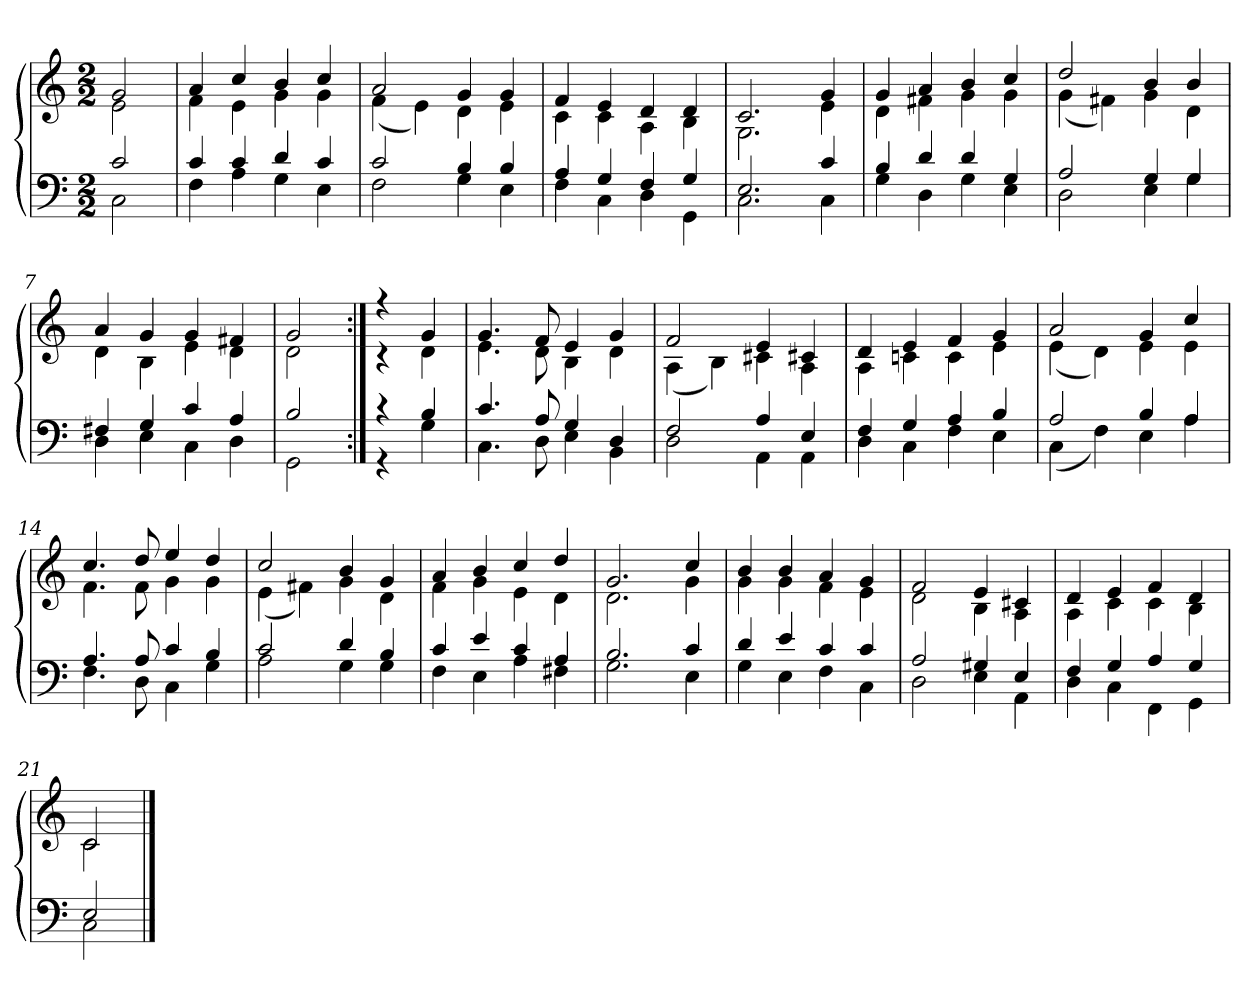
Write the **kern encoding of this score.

**kern	**kern
*part1	*part1
*staff2	*staff1
*clefF4	*clefG2
*k[]	*k[]
*C:	*C:
*M2/2	*M2/2
=	=
*^	*^
2c	2C	2g	2e
=1	=1	=1	=1
4c	4F	4a	4f
4c	4A	4cc	4e
4d	4G	4b	4g
4c	4E	4cc	4g
=2	=2	=2	=2
2c	2F	2a	(4f
.	.	.	4e)
4B	4G	4g	4d
4B	4E	4g	4e
=3	=3	=3	=3
4A	4F	4f	4c
4G	4C	4e	4c
4F	4D	4d	4A
4G	4GG	4d	4B
=4	=4	=4	=4
2.E	2.C	2.c	2.G
4c	4C	4g	4e
=5	=5	=5	=5
4B	4G	4g	4d
4d	4D	4a	4f#X
4d	4G	4b	4g
4G	4E	4cc	4g
=6	=6	=6	=6
2A	2D	2dd	(4g
.	.	.	4f#X)
4G	4E	4b	4g
4G	4G	4b	4d
=7	=7	=7	=7
4F#X	4D	4a	4d
4G	4E	4g	4B
4c	4C	4g	4e
4A	4D	4f#X	4d
=8	=8	=8	=8
2B	2GG	2g	2d
=9:|!	=9:|!	=9:|!	=9:|!
4r	4r	4r	4r
4B	4G	4g	4d
=10	=10	=10	=10
4.c	4.C	4.g	4.e
8A	8D	8f	8d
4G	4E	4e	4B
4D	4BB	4g	4d
=11	=11	=11	=11
2F	2D	2f	(4A
.	.	.	4B)
4A	4AA	4e	4c#X
4E	4AA	4c#X	4A
=12	=12	=12	=12
4F	4D	4d	4A
4G	4C	4e	4cn
4A	4F	4f	4c
4B	4E	4g	4e
=13	=13	=13	=13
2A	(4C	2a	(4e
.	4F)	.	4d)
4B	4E	4g	4e
4A	4A	4cc	4e
=14	=14	=14	=14
4.A	4.F	4.cc	4.f
8A	8D	8dd	8f
4c	4C	4ee	4g
4B	4G	4dd	4g
=15	=15	=15	=15
2c	2A	2cc	(4e
.	.	.	4f#X)
4d	4G	4b	4g
4B	4G	4g	4d
=16	=16	=16	=16
4c	4F	4a	4f
4e	4E	4b	4g
4c	4A	4cc	4e
4A	4F#X	4dd	4d
=17	=17	=17	=17
2.B	2.G	2.g	2.d
4c	4E	4cc	4g
=18	=18	=18	=18
4d	4G	4b	4g
4e	4E	4b	4g
4c	4F	4a	4f
4c	4C	4g	4e
=19	=19	=19	=19
2A	2D	2f	2d
4G#X	4E	4e	4B
4E	4AA	4c#X	4A
=20	=20	=20	=20
4F	4D	4d	4A
4G	4C	4e	4c
4A	4FF	4f	4c
4G	4GG	4d	4B
=21	=21	=21	=21
2E	2C	2c	2c
*v	*v	*	*
*	*v	*v
==	==
*-	*-
